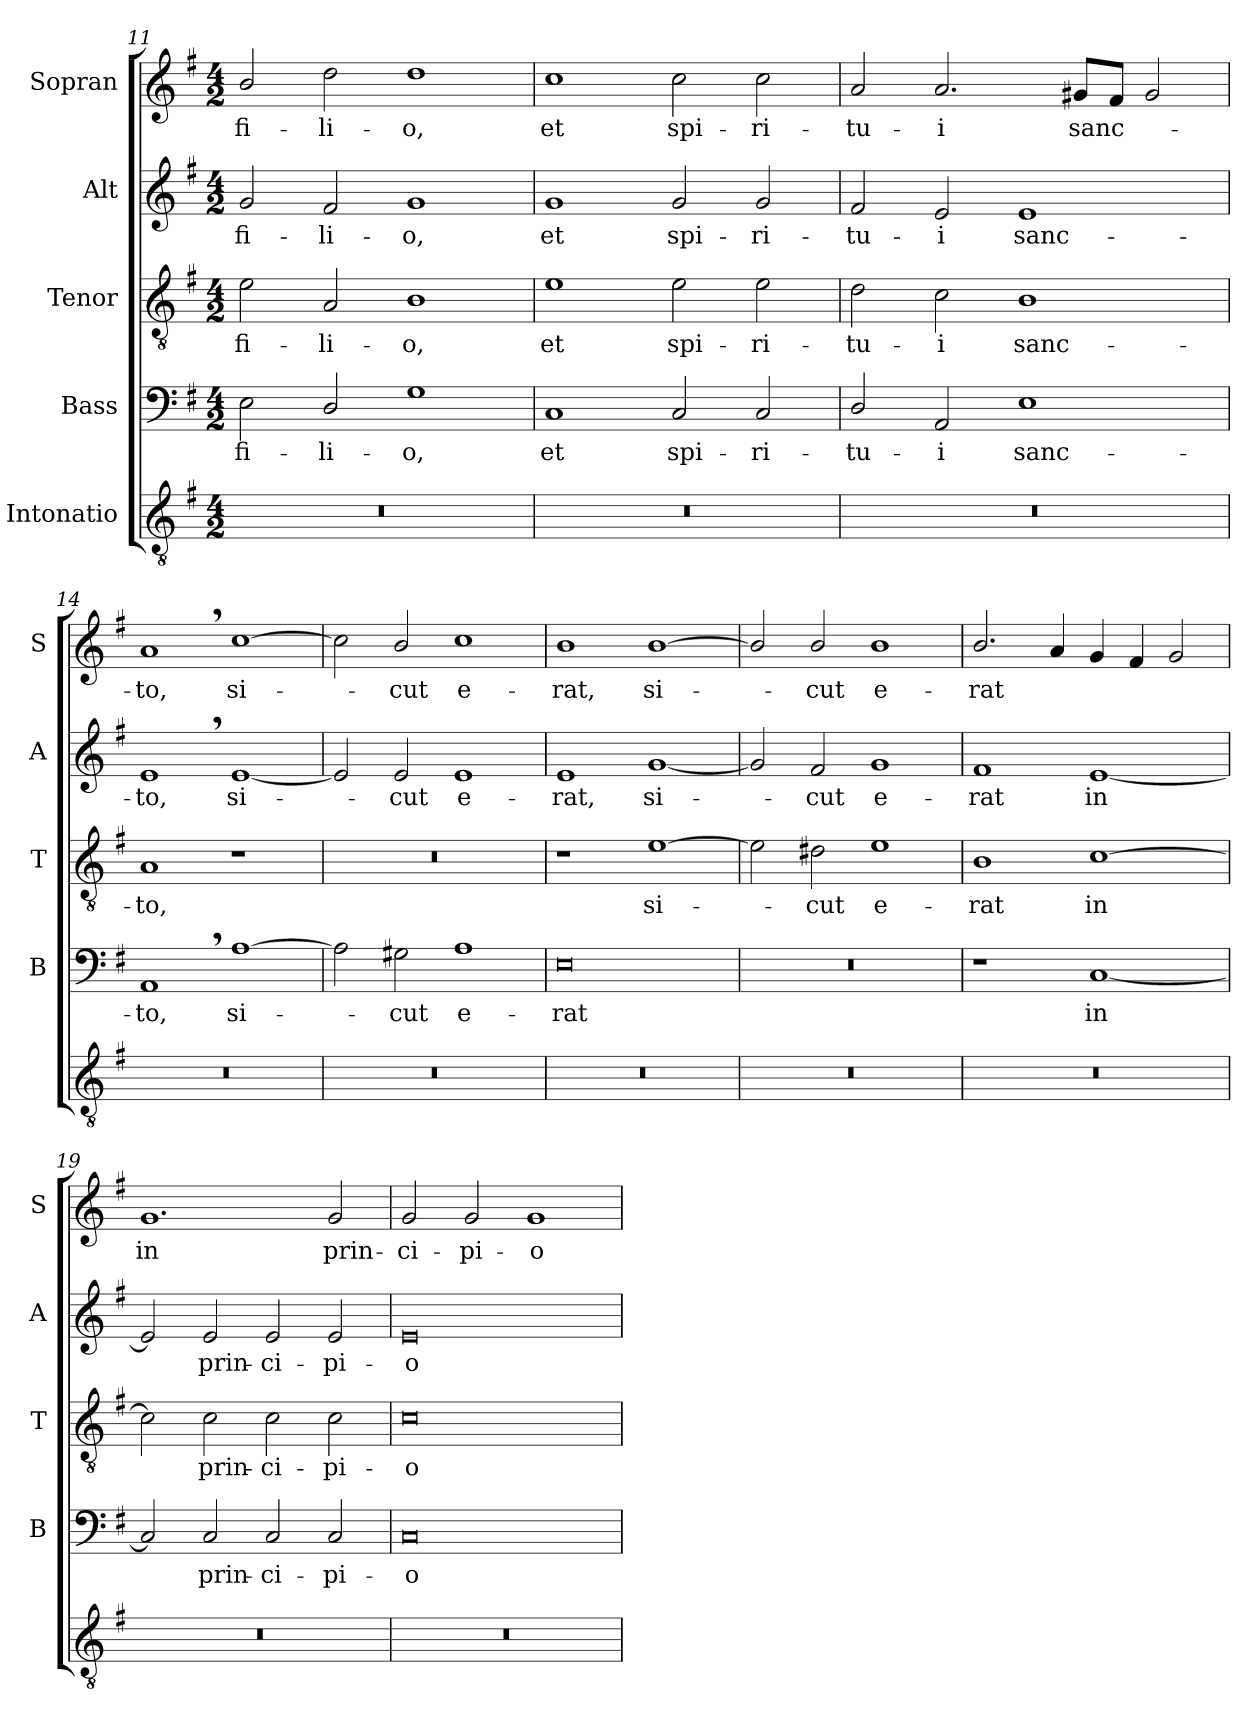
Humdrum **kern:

**kern	**kern	**text	**kern	**text	**kern	**text	**kern	**text
*part5	*part4	*part4	*part3	*part3	*part2	*part2	*part1	*part1
*staff5	*staff4	*staff4	*staff3	*staff3	*staff2	*staff2	*staff1	*staff1
*I"Intonatio	*I"Bass	*	*I"Tenor	*	*I"Alt	*	*I"Sopran	*
*	*I'B	*	*I'T	*	*I'A	*	*I'S	*
*clefGv2	*clefF4	*	*clefGv2	*	*clefG2	*	*clefG2	*
*k[f#]	*k[f#]	*	*k[f#]	*	*k[f#]	*	*k[f#]	*
*M4/2	*M4/2	*	*M4/2	*	*M4/2	*	*M4/2	*
=11	=11	=11	=11	=11	=11	=11	=11	=11
0r	2E\	fi-	2e\	fi-	2g/	fi-	2b/	fi-
.	2D/	-li-	2A/	-li-	2f#/	-li-	2dd\	-li-
.	1G	-o,	1B	-o,	1g	-o,	1dd	-o,
=12	=12	=12	=12	=12	=12	=12	=12	=12
0r	1C	et	1e	et	1g	et	1cc	et
.	2C/	spi-	2e\	spi-	2g/	spi-	2cc\	spi-
.	2C/	-ri-	2e\	-ri-	2g/	-ri-	2cc\	-ri-
=13	=13	=13	=13	=13	=13	=13	=13	=13
0r	2D/	-tu-	2d\	-tu-	2f#/	-tu-	2a/	-tu-
.	2AA/	-i	2c\	-i	2e/	-i	2.a/	-i
.	1E	sanc-	1B	sanc-	1e	sanc-	.	.
.	.	.	.	.	.	.	8g#X/L	sanc-
.	.	.	.	.	.	.	8f#/J	.
.	.	.	.	.	.	.	2g#/	.
!!LO:LB:g=z
=14	=14	=14	=14	=14	=14	=14	=14	=14
0r	1AA,	-to,	1A	-to,	1e,	-to,	1a,	-to,
.	[1A	si-	1r	.	[1e	si-	[1cc	si-
=15	=15	=15	=15	=15	=15	=15	=15	=15
0r	2A\]	.	0r	.	2e/]	.	2cc\]	.
.	2G#X\	-cut	.	.	2e/	-cut	2b/	-cut
.	1A	e-	.	.	1e	e-	1cc	e-
=16	=16	=16	=16	=16	=16	=16	=16	=16
0r	0E	-rat	1r	.	1e	-rat,	1b	-rat,
.	.	.	[1e	si-	[1g	si-	[1b	si-
=17	=17	=17	=17	=17	=17	=17	=17	=17
0r	0r	.	2e\]	.	2g/]	.	2b/]	.
.	.	.	2d#X\	-cut	2f#/	-cut	2b/	-cut
.	.	.	1e	e-	1g	e-	1b	e-
=18	=18	=18	=18	=18	=18	=18	=18	=18
0r	1r	.	1B	-rat	1f#	-rat	2.b/	-rat
.	.	.	.	.	.	.	4a/	.
.	[1C	in	[1c	in	[1e	in	4g/	.
.	.	.	.	.	.	.	4f#/	.
.	.	.	.	.	.	.	2g/	.
=19	=19	=19	=19	=19	=19	=19	=19	=19
0r	2C/]	.	2c\]	.	2e/]	.	1.g	in
.	2C/	prin-	2c\	prin-	2e/	prin-	.	.
.	2C/	-ci-	2c\	-ci-	2e/	-ci-	.	.
.	2C/	-pi-	2c\	-pi-	2e/	-pi-	2g/	prin-
=20	=20	=20	=20	=20	=20	=20	=20	=20
0r	0C	-o	0c	-o	0e	-o	2g/	-ci-
.	.	.	.	.	.	.	2g/	-pi-
.	.	.	.	.	.	.	1g	-o
=	=	=	=	=	=	=	=	=
*-	*-	*-	*-	*-	*-	*-	*-	*-
